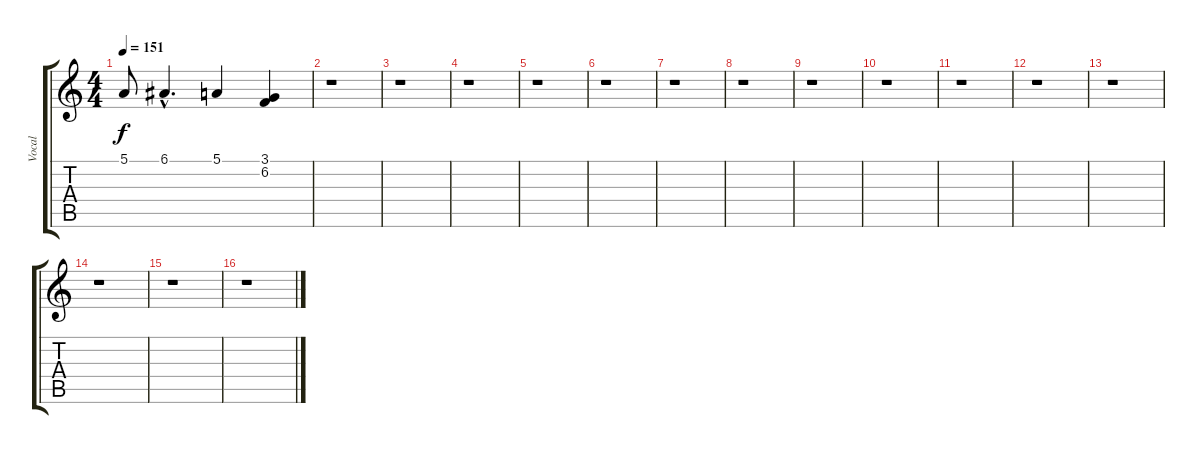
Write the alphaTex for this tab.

\track ("Vocal" "Vocal") {instrument cello}
\staff {score tabs}
\tuning (E4 B3 G3 D3 A2 E2) {hide}
\ts (4 4)
\tempo 151
\clef g2
\ks c
5.1{t}.8{dy f} 6.1{hac}.4{d} 5.1.4 (3.1 6.2).4 |
r.1 |
r.1 |
r.1 |
r.1 |
r.1 |
r.1 |
r.1 |
r.1 |
r.1 |
r.1 |
r.1 |
r.1 |
r.1 |
r.1 |
r.1
